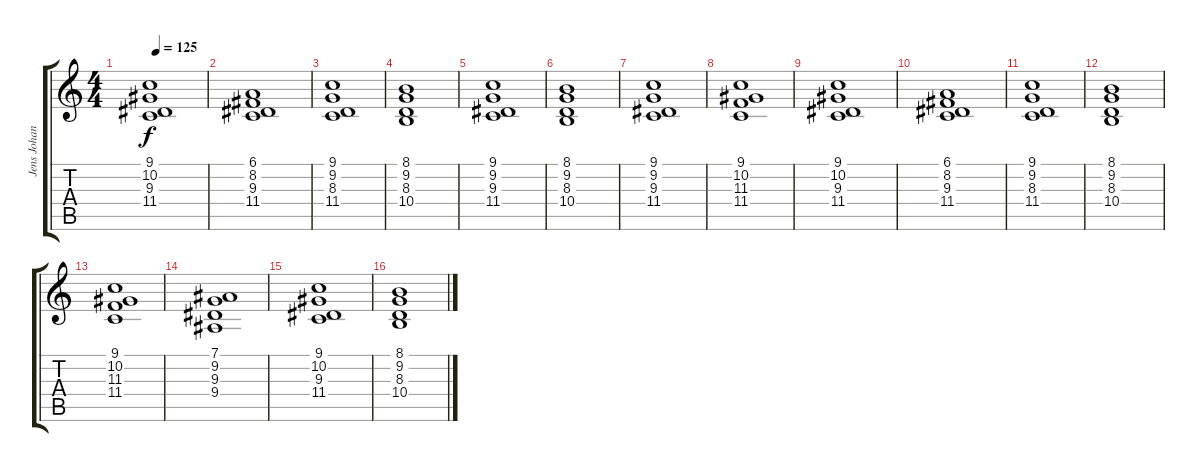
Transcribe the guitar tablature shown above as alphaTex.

\track ("Jens Johansson" "Jens Johan") {instrument synthbrass1}
\staff {score tabs}
\tuning (Eb4 Bb3 Gb3 Db3 Ab2 Eb2) {hide}
\ts (4 4)
\tempo 125
\clef g2
\ks c
(9.1 10.2 9.3 11.4).1{dy f} |
(6.1 8.2 9.3 11.4).1 |
(9.1 9.2 8.3 11.4).1 |
(8.1 9.2 8.3 10.4).1 |
(9.1 9.2 9.3 11.4).1 |
(8.1 9.2 8.3 10.4).1 |
(9.1 9.2 9.3 11.4).1 |
(9.1 10.2 11.3 11.4).1 |
(9.1 10.2 9.3 11.4).1 |
(6.1 8.2 9.3 11.4).1 |
(9.1 9.2 8.3 11.4).1 |
(8.1 9.2 8.3 10.4).1 |
(9.1 10.2 11.3 11.4).1 |
(7.1 9.2 9.3 9.4).1 |
(9.1 10.2 9.3 11.4).1 |
(8.1 9.2 8.3 10.4).1
